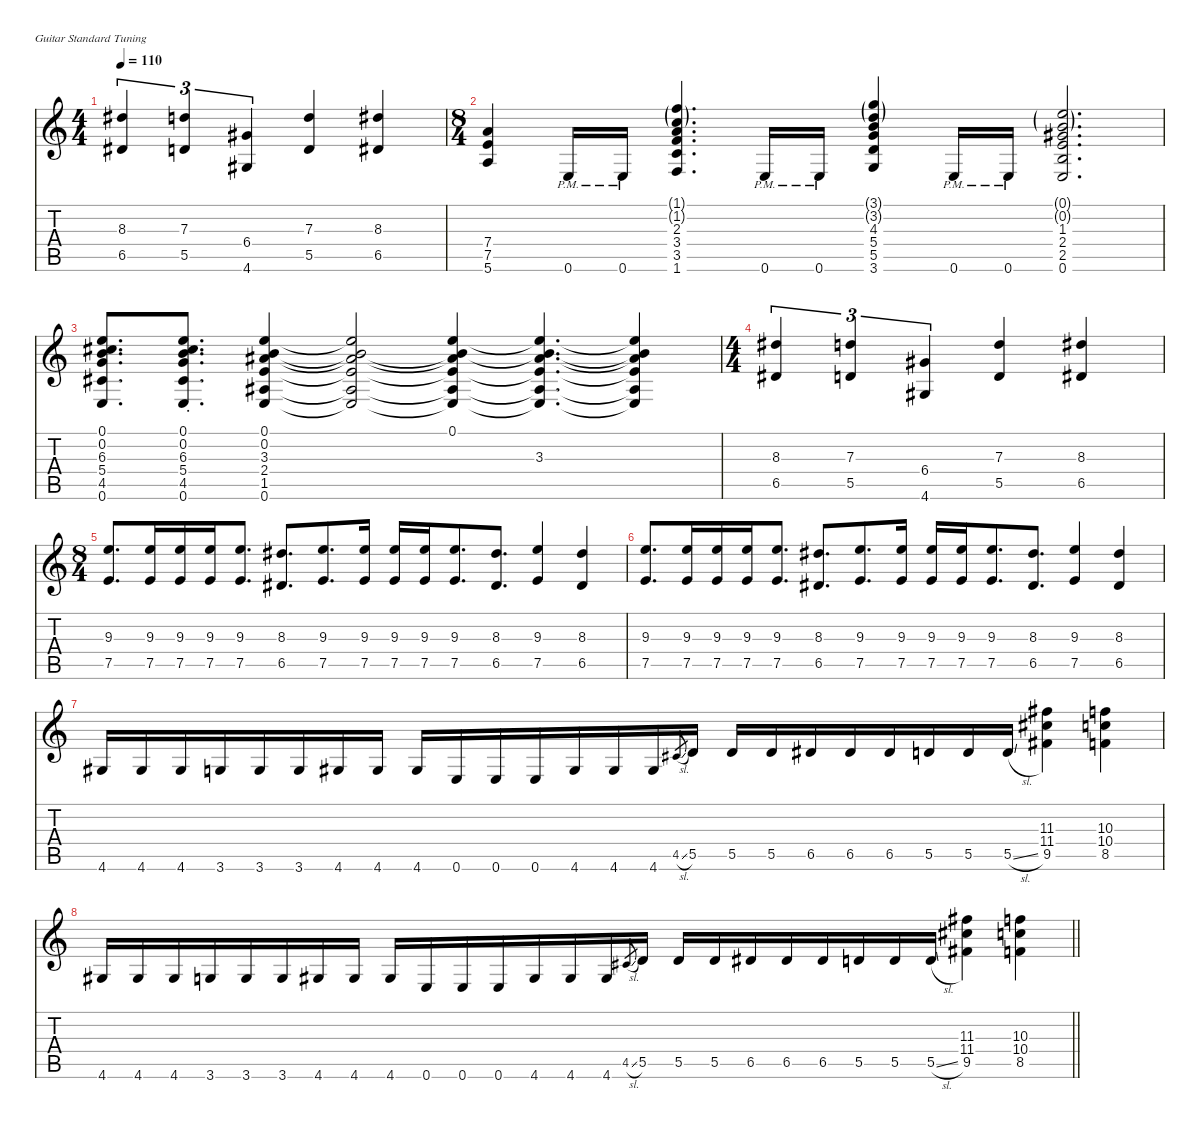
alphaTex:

\defaultSystemsLayout 4
\hideDynamics
\bracketExtendMode nobrackets
\singleTrackTrackNamePolicy hidden
\multiTrackTrackNamePolicy hidden
\firstSystemTrackNameMode fullname
\firstSystemTrackNameOrientation horizontal
\otherSystemsTrackNameOrientation horizontal
\track ("Guitar" "dist.guit.") {instrument distortionguitar}
\staff {score tabs}
\tuning (E4 B3 G3 D3 A2 E2)
\ts (4 4)
\beaming (8 4 4 4 4)
\tempo 110
\clef g2
\ks c
(8.3{acc #} 6.5{acc #}).4{tu (3 2) dy f beam Up} (7.3 5.5).4{tu (3 2) beam Up} (6.4{acc #} 4.6{acc #}).4{tu (3 2) beam Up} (7.3 5.5).4{beam Up} (8.3{acc #} 6.5{acc #}).4{beam Up} |
\ts (8 4)
\beaming (8 4 4 4 4)
(7.4 7.5 5.6).4{beam Up} 0.6{pm}.16{beam Up} 0.6{pm}.16{beam Up} (1.1{g} 1.2{g} 2.3 3.4 3.5 1.6).4{d beam Up} 0.6{pm}.16{beam Up} 0.6{pm}.16{beam Up} (3.1{g} 3.2{g} 4.3 5.4 5.5 3.6).4{beam Up} 0.6{pm}.16{beam Up} 0.6{pm}.16{beam Up} (0.1{g} 0.2{g} 1.3{acc #} 2.4 2.5 0.6).2{d beam Up} |
(0.1 0.2 6.3{acc #} 5.4 4.5{acc #} 0.6).8{d dy mp beam Up} (0.1{st} 0.2{st} 6.3{st acc #} 5.4{st} 4.5{st acc #} 0.6{st}).8{d beam Up} (0.1 0.2 3.3{acc #} 2.4 1.5{acc #} 0.6).4{beam Up} (0.1{t} 0.2{t} 3.3{t acc #} 2.4{t} 1.5{t acc #} 0.6{t}).2{dy f beam Up} (0.1 0.2{t} 3.3{t acc #} 2.4{t} 1.5{t acc #} 0.6{t}).4{beam Up} (0.1{t} 0.2{t} 3.3{acc #} 2.4{t} 1.5{t acc #} 0.6{t}).4{d beam Up} (0.1{t} 0.2{t} 3.3{t acc #} 2.4{t} 1.5{t acc #} 0.6{t}).4{beam Up} |
\ts (4 4)
\beaming (8 4 4 4 4)
(8.3{acc #} 6.5{acc #}).4{tu (3 2) beam Up} (7.3 5.5).4{tu (3 2) beam Up} (6.4{acc #} 4.6{acc #}).4{tu (3 2) beam Up} (7.3 5.5).4{beam Up} (8.3{acc #} 6.5{acc #}).4{beam Up} |
\ts (8 4)
\beaming (8 4 4 4 4)
(9.3 7.5).8{d beam Up} (9.3 7.5).16{beam Up} (9.3 7.5).16{beam Up} (9.3 7.5).16{beam Up} (9.3 7.5).8{d beam Up} (8.3{acc #} 6.5{acc #}).8{d beam Up} (9.3 7.5).8{d beam Up} (9.3 7.5).16{beam Up} (9.3 7.5).16{beam Up} (9.3 7.5).16{beam Up} (9.3 7.5).8{d beam Up} (8.3{acc #} 6.5{acc #}).8{d beam Up} (9.3 7.5).4{beam Up} (8.3{acc #} 6.5{acc #}).4{beam Up} |
(9.3 7.5).8{d beam Up} (9.3 7.5).16{beam Up} (9.3 7.5).16{beam Up} (9.3 7.5).16{beam Up} (9.3 7.5).8{d beam Up} (8.3{acc #} 6.5{acc #}).8{d beam Up} (9.3 7.5).8{d beam Up} (9.3 7.5).16{beam Up} (9.3 7.5).16{beam Up} (9.3 7.5).16{beam Up} (9.3 7.5).8{d beam Up} (8.3{acc #} 6.5{acc #}).8{d beam Up} (9.3 7.5).4{beam Up} (8.3{acc #} 6.5{acc #}).4{beam Up} |
4.6{acc #}.16{beam Up} 4.6{acc #}.16{beam Up} 4.6{acc #}.16{beam Up} 3.6.16{beam Up} 3.6.16{beam Up} 3.6.16{beam Up} 4.6{acc #}.16{beam Up} 4.6{acc #}.16{beam Up} 4.6{acc #}.16{beam Up} 0.6.16{beam Up} 0.6.16{beam Up} 0.6.16{beam Up} 4.6{acc #}.16{beam Up} 4.6{acc #}.16{beam Up} 4.6{acc #}.16{beam Up} 4.5{sl acc #}.8{gr dy mf beam Up} 5.5.16{dy f beam Up} 5.5.16{beam Up} 5.5.16{beam Up} 6.5{acc #}.16{beam Up} 6.5{acc #}.16{beam Up} 6.5{acc #}.16{beam Up} 5.5.16{beam Up} 5.5.16{beam Up} 5.5{sl}.16{beam Up} (11.3{acc #} 11.4{acc #} 9.5{acc #}).4{beam Down} (10.3 10.4 8.5).4{beam Down} |
\barLineRight lightlight
4.6{acc #}.16{beam Up} 4.6{acc #}.16{beam Up} 4.6{acc #}.16{beam Up} 3.6.16{beam Up} 3.6.16{beam Up} 3.6.16{beam Up} 4.6{acc #}.16{beam Up} 4.6{acc #}.16{beam Up} 4.6{acc #}.16{beam Up} 0.6.16{beam Up} 0.6.16{beam Up} 0.6.16{beam Up} 4.6{acc #}.16{beam Up} 4.6{acc #}.16{beam Up} 4.6{acc #}.16{beam Up} 4.5{sl acc #}.8{gr dy mf beam Up} 5.5.16{dy f beam Up} 5.5.16{beam Up} 5.5.16{beam Up} 6.5{acc #}.16{beam Up} 6.5{acc #}.16{beam Up} 6.5{acc #}.16{beam Up} 5.5.16{beam Up} 5.5.16{beam Up} 5.5{sl}.16{beam Up} (11.3{acc #} 11.4{acc #} 9.5{acc #}).4{beam Down} (10.3 10.4 8.5).4{beam Down}
